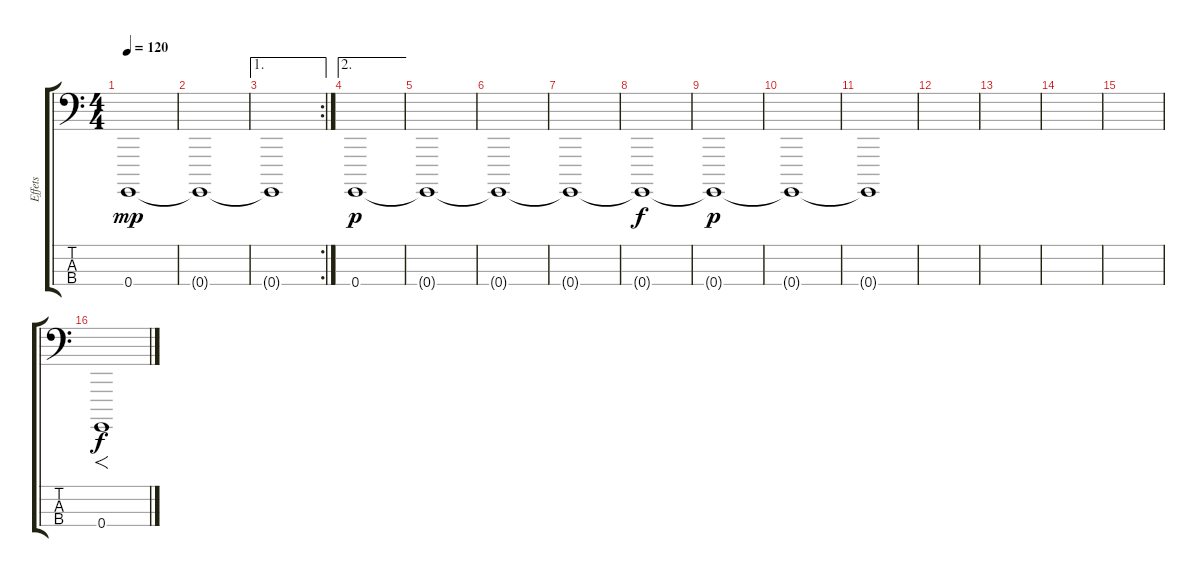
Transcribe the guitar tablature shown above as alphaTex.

\track ("Effets" "Effets") {instrument applause}
\staff {score tabs}
\tuning (E2 B1 Gb1 G0) {hide}
\ts (4 4)
\tempo 120
\clef f4
\ks c
0.4{t}.1{dy mp} |
0.4{t}.1 |
\ae 1
\rc 2
0.4{t}.1 |
\ae 2
0.4.1{dy p} |
0.4{t}.1 |
0.4{t}.1 |
0.4{t}.1 |
0.4{t}.1{dy f} |
0.4{t}.1{dy p} |
0.4{t}.1 |
0.4{t}.1 |
|
|
|
|
0.4.1{f dy f}
